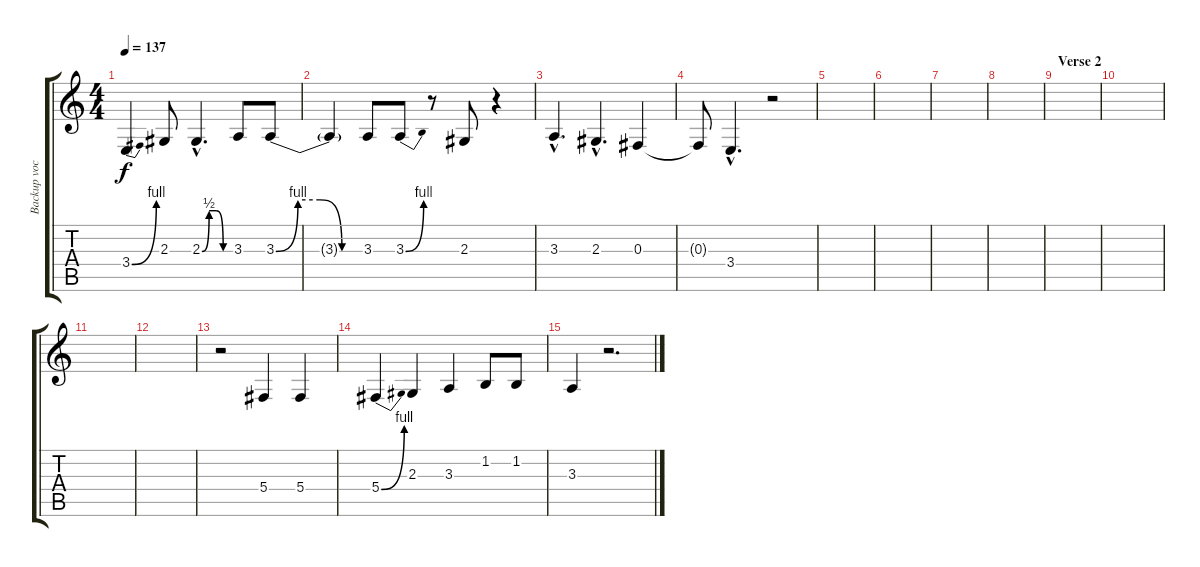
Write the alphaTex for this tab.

\track ("Backup vocal" "Backup voc") {instrument lead6voice}
\staff {score tabs}
\tuning (Eb4 Bb3 Gb3 Db3 Ab2 Eb2) {hide}
\ts (4 4)
\tempo 137
\clef g2
\ks c
3.4{be (bend 0 0 60 4)}.4{dy f} 2.3.8 2.3{be (custom 0 0 15 2 30 2 45 0 60 0) hac}.4{d} 3.3.8 3.3{be (custom 0 0 15 4 30 4 45 0 60 0)}.8 |
3.3{t}.4 3.3.8 3.3{be (bend 0 0 60 4)}.8 r.8 2.3.8 r.4 |
3.3{hac}.4{d} 2.3{hac}.4{d} 0.3.4 |
0.3{t}.8 3.4{hac}.4{d} r.2 |
|
|
|
|
\section ("" "Verse 2")
|
|
|
|
r.2 5.4.4 5.4.4 |
5.4{be (bend 0 0 60 4)}.4 2.3.4 3.3.4 1.2.8 1.2.8 |
3.3.4 r.2{d}
